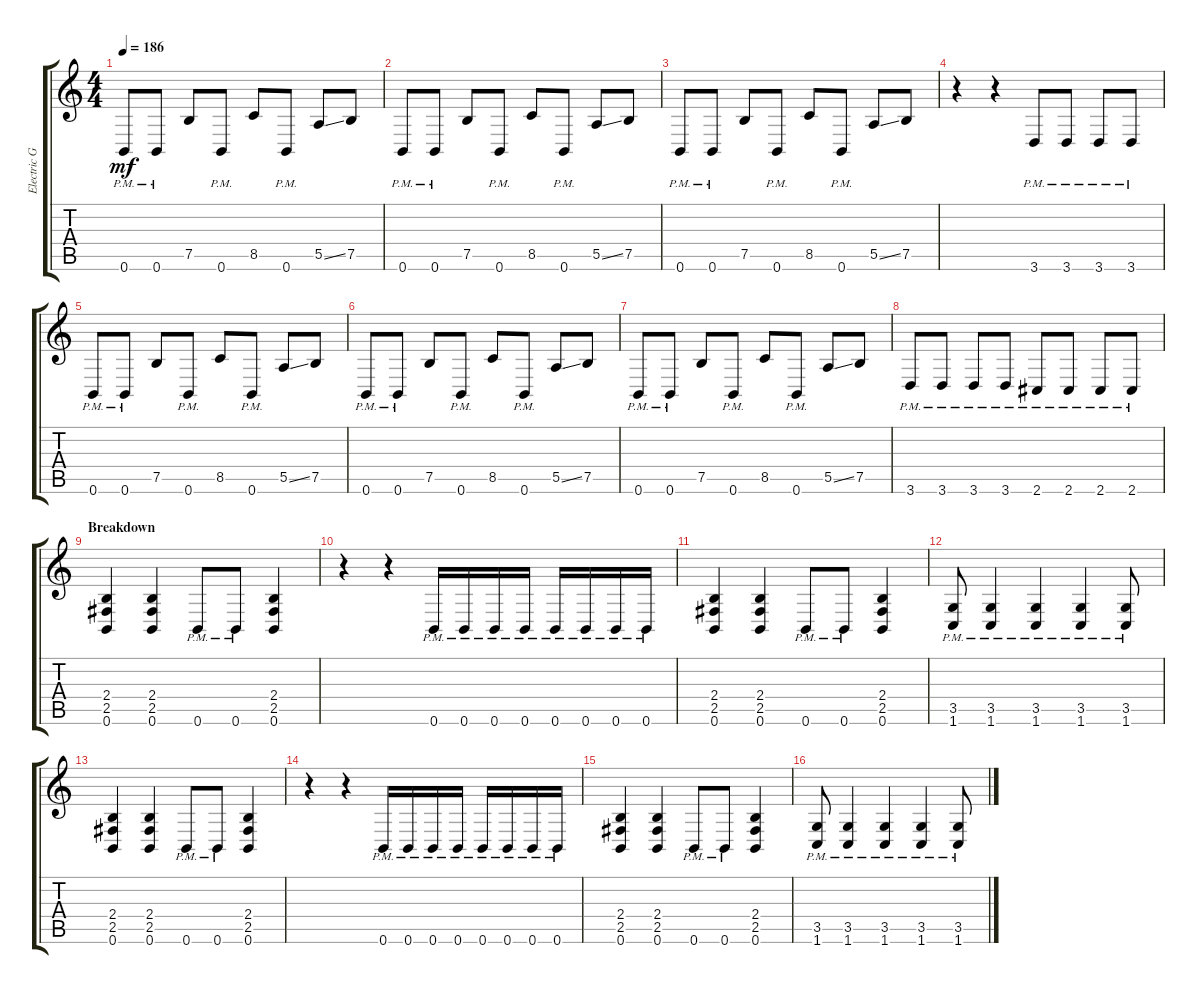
\track ("Electric Guitar" "Electric G") {instrument distortionguitar}
\staff {score tabs}
\tuning (B3 Gb3 D3 A2 E2 B1) {hide}
\ts (4 4)
\tempo 186
\clef g2
\ks c
0.6{pm}.8{dy mf} 0.6{pm}.8 7.5.8 0.6{pm}.8 8.5.8 0.6{pm}.8 5.5{ss}.8 7.5.8 |
0.6{pm}.8 0.6{pm}.8 7.5.8 0.6{pm}.8 8.5.8 0.6{pm}.8 5.5{ss}.8 7.5.8 |
0.6{pm}.8 0.6{pm}.8 7.5.8 0.6{pm}.8 8.5.8 0.6{pm}.8 5.5{ss}.8 7.5.8 |
r.4 r.4 3.6{pm}.8 3.6{pm}.8 3.6{pm}.8 3.6{pm}.8 |
0.6{pm}.8 0.6{pm}.8 7.5.8 0.6{pm}.8 8.5.8 0.6{pm}.8 5.5{ss}.8 7.5.8 |
0.6{pm}.8 0.6{pm}.8 7.5.8 0.6{pm}.8 8.5.8 0.6{pm}.8 5.5{ss}.8 7.5.8 |
0.6{pm}.8 0.6{pm}.8 7.5.8 0.6{pm}.8 8.5.8 0.6{pm}.8 5.5{ss}.8 7.5.8 |
3.6{pm}.8 3.6{pm}.8 3.6{pm}.8 3.6{pm}.8 2.6{pm}.8 2.6{pm}.8 2.6{pm}.8 2.6{pm}.8 |
\section ("" "Breakdown")
(2.4 2.5 0.6).4 (2.4 2.5 0.6).4 0.6{pm}.8 0.6{pm}.8 (2.4 2.5 0.6).4 |
r.4 r.4 0.6{pm}.16 0.6{pm}.16 0.6{pm}.16 0.6{pm}.16 0.6{pm}.16 0.6{pm}.16 0.6{pm}.16 0.6{pm}.16 |
(2.4 2.5 0.6).4 (2.4 2.5 0.6).4 0.6{pm}.8 0.6{pm}.8 (2.4 2.5 0.6).4 |
(3.5{pm} 1.6{pm}).8 (3.5{pm} 1.6{pm}).4 (3.5{pm} 1.6{pm}).4 (3.5{pm} 1.6{pm}).4 (3.5{pm} 1.6{pm}).8 |
(2.4 2.5 0.6).4 (2.4 2.5 0.6).4 0.6{pm}.8 0.6{pm}.8 (2.4 2.5 0.6).4 |
r.4 r.4 0.6{pm}.16 0.6{pm}.16 0.6{pm}.16 0.6{pm}.16 0.6{pm}.16 0.6{pm}.16 0.6{pm}.16 0.6{pm}.16 |
(2.4 2.5 0.6).4 (2.4 2.5 0.6).4 0.6{pm}.8 0.6{pm}.8 (2.4 2.5 0.6).4 |
(3.5{pm} 1.6{pm}).8 (3.5{pm} 1.6{pm}).4 (3.5{pm} 1.6{pm}).4 (3.5{pm} 1.6{pm}).4 (3.5{pm} 1.6{pm}).8
